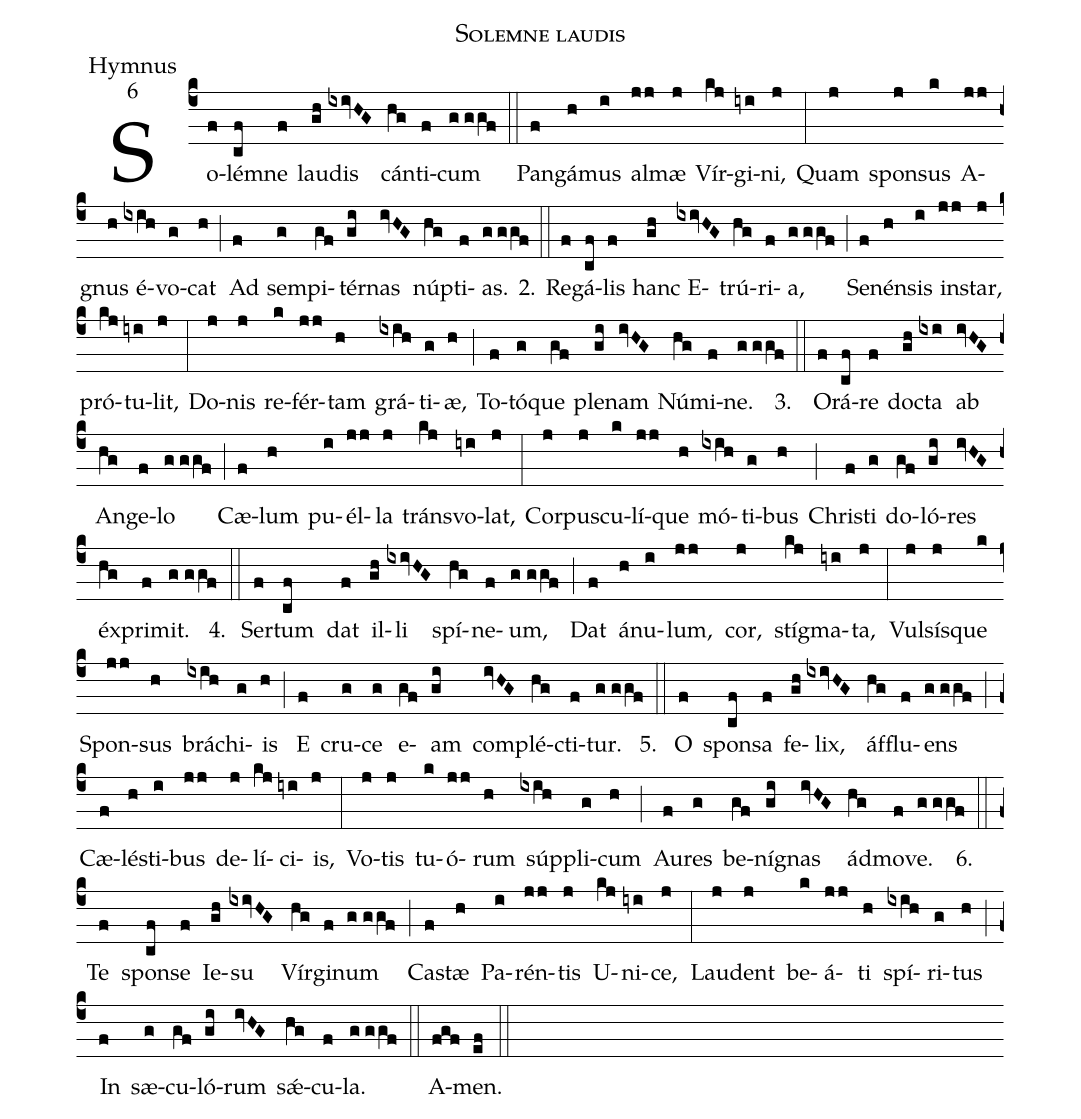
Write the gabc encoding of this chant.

name:Solemne laudis;
office-part:Hymnus;
mode:6;
%%
(c4) So(f)lé(cf)mne(f) lau(gh)dis(ixivHG) cán(hg)ti(f)cum(g//ggf) (::)
Pan(f)gá(h)mus(i) al(jj)mæ(j) Vír(kj)gi(iyi)ni,(j) (:)
Quam(j) spon(j)sus(k) A(jj)gnus(h) é(ixih)vo(g)cat(h) (;) Ad(f) sem(g)pi(gf)tér(gi)nas(ivHG) núp(hg)ti(f)as.(g//ggf) 2.(::) Re(f)gá(cf)lis(f) hanc(gh) E(ixivHG)trú(hg)ri(f)a,(g//ggf) (;) Se(f)nén(h)sis(i) in(jj)star,(j) pró(kj)tu(iyi)lit,(j) (:)
Do(j)nis(j) re(k)fér(jj)tam(h) grá(ixih)ti(g)æ,(h) (;) To(f)tó(g)que(gf) ple(gi)nam(ivHG) Nú(hg)mi(f)ne.(g//ggf) 3.(::) O(f)rá(cf)re(f) do(gh)cta(ixi) ab(ivHG) An(hg)ge(f)lo(g//ggf) (;) Cæ(f)lum(h) pu(i)él(jj)la(j) tráns(kj)vo(iyi)lat,(j) (:)
Cor(j)pu(j)scu(k)lí(jj)que(h) mó(ixih)ti(g)bus(h) (;) Chri(f)sti(g) do(gf)ló(gi)res(ivHG) éx(hg)pri(f)mit.(g//ggf) 4.(::) Ser(f)tum(cf) dat(f) il(gh)li(ixivHG) spí(hg)ne(f)um,(g//ggf) (;) Dat(f) á(h)nu(i)lum,(jj) cor,(j) stíg(kj)ma(iyi)ta,(j) (:)
Vul(j)sí(j)sque(k) Spon(jj)sus(h) brá(ixih)chi(g)is(h) (;) E(f) cru(g)ce(g) e(gf)am(gi) com(ivHG)plé(hg)cti(f)tur.(g//ggf) 5.(::) O(f) spon(cf)sa(f) fe(gh)lix,(ixivHG) áf(hg)flu(f)ens(g//ggf) (;) Cæ(f)lé(h)sti(i)bus(jj) de(j)lí(kj)ci(iyi)is,(j) (:)
Vo(j)tis(j) tu(k)ó(jj)rum(h) súp(ixih)pli(g)cum(h) (;) Au(f)res(g) be(gf)ní(gi)gnas(ivHG) ád(hg)mo(f)ve.(g//ggf) 6.(::) Te(f) spon(cf)se(f) Ie(gh)su(ixivHG) Vír(hg)gi(f)num(g//ggf) (;) Ca(f)stæ(h) Pa(i)rén(jj)tis(j) U(kj)ni(iyi)ce,(j) (:)
Lau(j)dent(j) be(k)á(jj)ti(h) spí(ixih)ri(g)tus(h) (;) In(f) sæ(g)cu(gf)ló(gi)rum(ivHG) s{<sp>'ae</sp>}(hg)cu(f)la.(g//ggf) (::)
A(fgf)men.(ef) (::)
